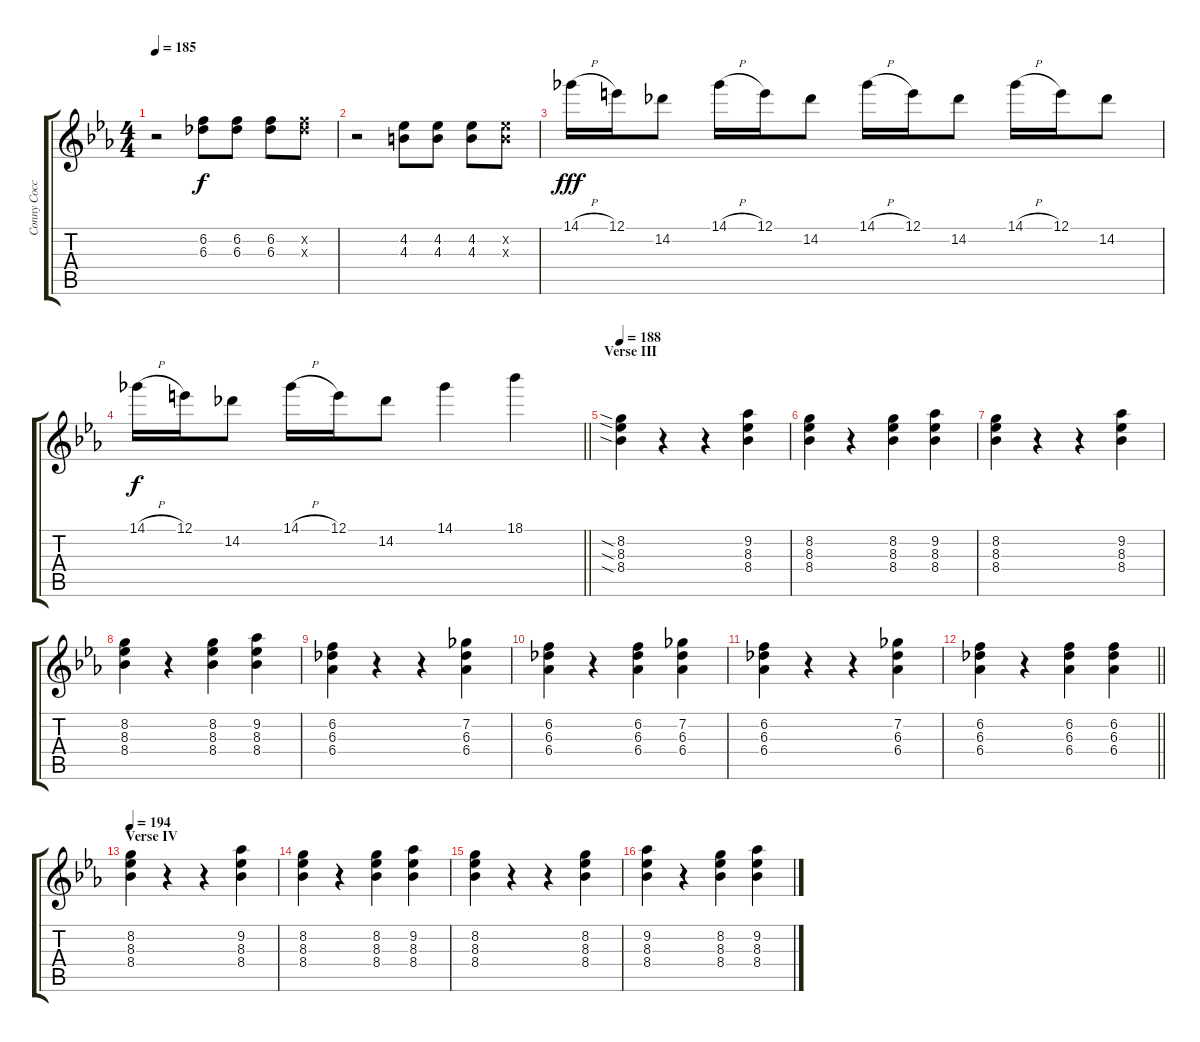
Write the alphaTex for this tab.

\track ("Conny Cocc - Lead Guitar" "Conny Cocc") {instrument distortionguitar}
\staff {score tabs}
\tuning (E4 B3 G3 D3 A2 E2) {hide}
\ts (4 4)
\tempo 185
\clef g2
\ks eb
r.2{dy ff} (6.2 6.3).8{dy f} (6.2 6.3).8 (6.2 6.3).8 (6.2{x} 6.3{x}).8 |
r.2 (4.2 4.3).8 (4.2 4.3).8 (4.2 4.3).8 (4.2{x} 4.3{x}).8 |
14.1{h}.16{dy fff} 12.1.16 14.2.8 14.1{h}.16 12.1.16 14.2.8 14.1{h}.16 12.1.16 14.2.8 14.1{h}.16 12.1.16 14.2.8 |
\barLineRight lightlight
14.1{h}.16{dy f volume 11} 12.1.16 14.2.8 14.1{h}.16 12.1.16 14.2.8 14.1.4 18.1.4 |
\section ("" "Verse III")
\tempo 188
(8.2{sia} 8.3{sia} 8.4{sia}).4{volume 11} r.4 r.4 (9.2 8.3 8.4).4 |
(8.2 8.3 8.4).4 r.4 (8.2 8.3 8.4).4 (9.2 8.3 8.4).4 |
(8.2 8.3 8.4).4 r.4 r.4 (9.2 8.3 8.4).4 |
(8.2 8.3 8.4).4 r.4 (8.2 8.3 8.4).4 (9.2 8.3 8.4).4 |
(6.2 6.3 6.4).4 r.4 r.4 (7.2 6.3 6.4).4 |
(6.2 6.3 6.4).4 r.4 (6.2 6.3 6.4).4 (7.2 6.3 6.4).4 |
(6.2 6.3 6.4).4 r.4 r.4 (7.2 6.3 6.4).4 |
\barLineRight lightlight
(6.2 6.3 6.4).4 r.4 (6.2 6.3 6.4).4 (6.2 6.3 6.4).4 |
\section ("" "Verse IV")
\tempo 194
(8.2 8.3 8.4).4 r.4 r.4 (9.2 8.3 8.4).4 |
(8.2 8.3 8.4).4 r.4 (8.2 8.3 8.4).4 (9.2 8.3 8.4).4 |
(8.2 8.3 8.4).4 r.4 r.4 (8.2 8.3 8.4).4 |
(9.2 8.3 8.4).4 r.4 (8.2 8.3 8.4).4 (9.2 8.3 8.4).4
